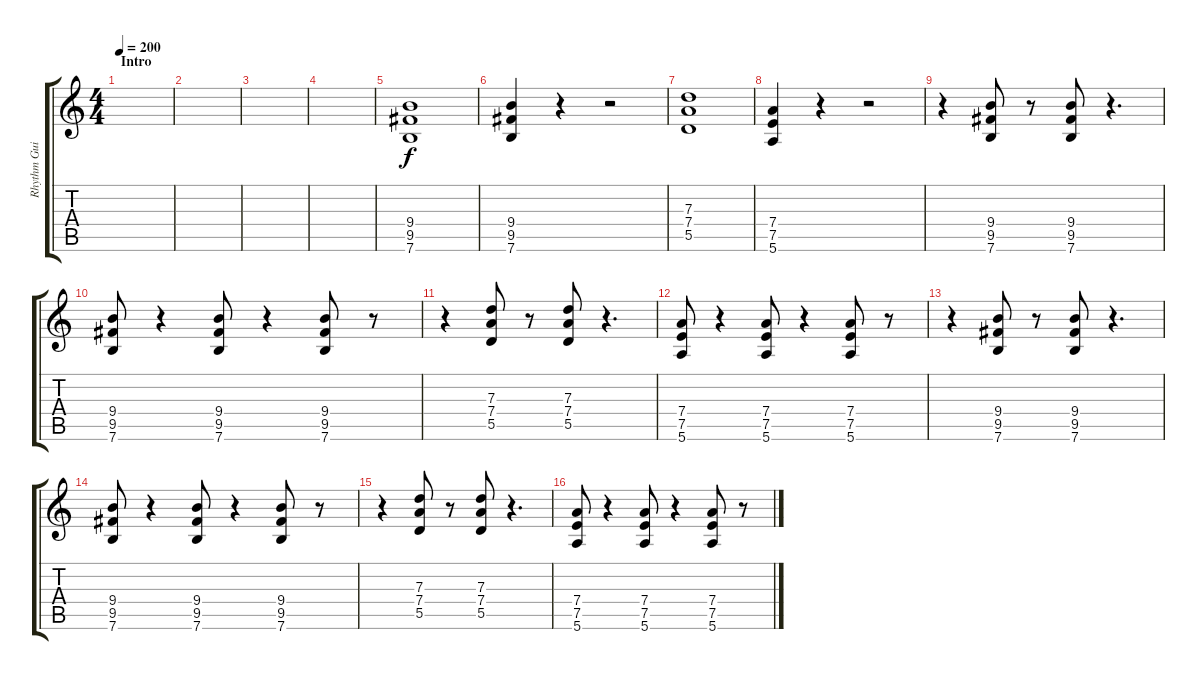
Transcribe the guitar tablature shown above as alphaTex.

\track ("Rhythm Guitar" "Rhythm Gui") {instrument overdrivenguitar}
\staff {score tabs}
\tuning (E4 B3 G3 D3 A2 E2) {hide}
\ts (4 4)
\section ("" "Intro")
\tempo 200
\clef g2
\ks c
|
|
|
|
(9.4 9.5 7.6).1 |
(9.4 9.5 7.6).4 r.4 r.2 |
(7.3 7.4 5.5).1 |
(7.4 7.5 5.6).4 r.4 r.2 |
r.4 (9.4 9.5 7.6).8 r.8 (9.4 9.5 7.6).8 r.4{d} |
(9.4 9.5 7.6).8 r.4 (9.4 9.5 7.6).8 r.4 (9.4 9.5 7.6).8 r.8 |
r.4 (7.3 7.4 5.5).8 r.8 (7.3 7.4 5.5).8 r.4{d} |
(7.4 7.5 5.6).8 r.4 (7.4 7.5 5.6).8 r.4 (7.4 7.5 5.6).8 r.8 |
r.4 (9.4 9.5 7.6).8 r.8 (9.4 9.5 7.6).8 r.4{d} |
(9.4 9.5 7.6).8 r.4 (9.4 9.5 7.6).8 r.4 (9.4 9.5 7.6).8 r.8 |
r.4 (7.3 7.4 5.5).8 r.8 (7.3 7.4 5.5).8 r.4{d} |
(7.4 7.5 5.6).8 r.4 (7.4 7.5 5.6).8 r.4 (7.4 7.5 5.6).8 r.8
